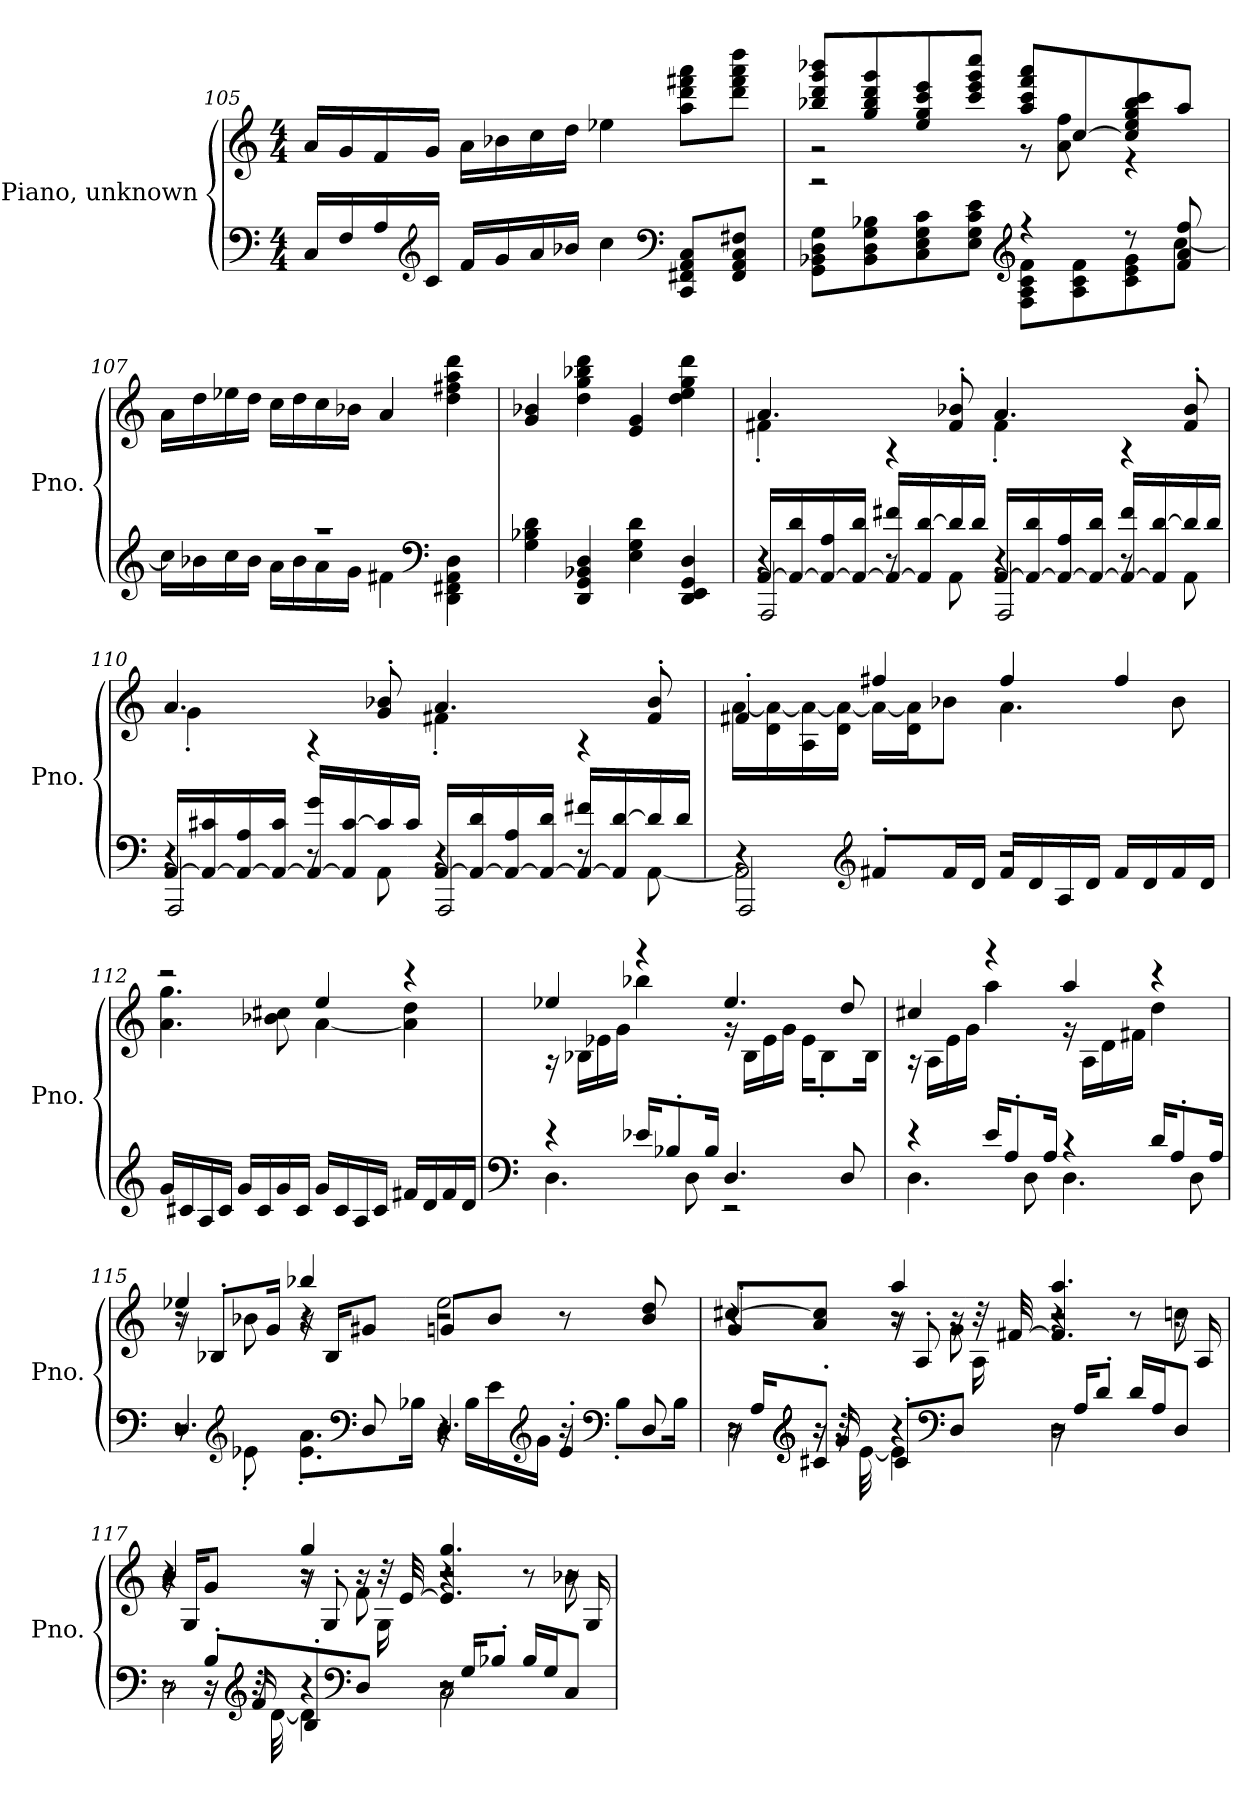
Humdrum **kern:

**kern	**kern
*part1	*part1
*staff2	*staff1
*I"Piano, unknown	*
*I'Pno.	*
*clefF4	*clefG2
*k[]	*k[]
*M4/4	*M4/4
=105	=105
16C/LL	16a/LL
16F/	16g/
16A/	16f/
*clefG2	*
16c/JJ	16g/JJ
16f/LL	16a\LL
16g/	16b-X\
16a/	16cc\
16b-X/JJ	16dd\JJ
4cc\	4ee-X\
*clefF4	*
8CC/ 8FF#X/ 8AA/ 8C/L	8aa\ 8ddd\ 8fff#X\ 8aaa\L
8FF#/ 8AA/ 8C/ 8F#X/J	8ddd\ 8fff#\ 8aaa\ 8dddd\J
=106	=106
*^	*^
2r	8GG\ 8BB-X\ 8D\ 8G\L	8bb-X/ 8ddd/ 8ggg/ 8bbb-X/L	2r
.	8BB-\ 8D\ 8G\ 8B-X\	8gg/ 8bb-/ 8ddd/ 8ggg/	.
.	8C\ 8E\ 8G\ 8c\	8ee/ 8gg/ 8ccc/ 8eee/	.
.	8E\ 8G\ 8c\ 8e\J	8ccc/ 8eee/ 8ggg/ 8cccc/J	.
*clefG2	*	*	*
4r	8F\ 8A\ 8c\ 8f\L	8aa/ 8ccc/ 8fff/ 8aaa/L	8r
.	8A\ 8c\ 8f\	[8cc/	8a\ 8ff\
8r	8c\ 8e\ 8g\	8cc/] 8ee/ 8gg/ 8bb-/ 8ccc/	4r
8f/ 8a/ 8ff/	[8cc\J	8aa/J	.
*	*	*v	*v
!!LO:LB:g=z
=107	=107	=107
1r	16cc\LL]	16a\LL
.	16b-X\	16dd\
.	16cc\	16ee-X\
.	16b-\JJ	16dd\JJ
.	16a\LL	16cc\LL
.	16b-\	16dd\
.	16a\	16cc\
.	16g\JJ	16b-X\JJ
.	4f#X\	4a/
*clefF4	*	*
.	4DD\ 4FF#X\ 4AA\ 4D\	4dd\ 4ff#X\ 4aa\ 4ddd\
*v	*v	*
=108	=108
4G\ 4B-X\ 4d\	4g/ 4b-X/
4DD/ 4GG/ 4BB-X/ 4D/	4dd\ 4gg\ 4bb-X\ 4ddd\
4E\ 4G\ 4d\	4e/ 4g/
4DD/ 4EE/ 4GG/ 4D/	4dd\ 4ee\ 4gg\ 4ddd\
!!LO:LB:g=z
=109	=109
*^	*^
*	*^	*	*
[16AA/LL	4r	2AAA/	4.a/	4f#X'\
16AA/_ 16d/	.	.	.	.
16AA/_ 16A/	.	.	.	.
16AA/_ 16d/JJ	.	.	.	.
16AA/_ 16f#X/LL	8r	.	.	4r
16AA/] [16d/	.	.	.	.
16d/]	8AA\	.	8f#/' 8b-X/'	.
16d/JJ	.	.	.	.
[16AA/LL	4r	2AAA/	4.a/	4f#'\
16AA/_ 16d/	.	.	.	.
16AA/_ 16A/	.	.	.	.
16AA/_ 16d/JJ	.	.	.	.
16AA/_ 16f#/LL	8r	.	.	4r
16AA/] [16d/	.	.	.	.
16d/]	8AA\	.	8f#/' 8b-/'	.
16d/JJ	.	.	.	.
!!LO:LB:g=z	!!
=110	=110	=110	=110	=110
[16AA/LL	4r	2AAA/	4.a/	4g'\
16AA/_ 16c#X/	.	.	.	.
16AA/_ 16A/	.	.	.	.
16AA/_ 16c#/JJ	.	.	.	.
16AA/_ 16g/LL	8r	.	.	4r
16AA/] [16c#/	.	.	.	.
16c#/]	8AA\	.	8g/' 8b-X/'	.
16c#/JJ	.	.	.	.
[16AA/LL	4r	2AAA/	4.a/	4f#X'\
16AA/_ 16d/	.	.	.	.
16AA/_ 16A/	.	.	.	.
16AA/_ 16d/JJ	.	.	.	.
16AA/_ 16f#X/LL	8r	.	.	4r
16AA/] [16d/	.	.	.	.
16d/]	[8AA\	.	8f#/' 8b-/'	.
16d/JJ	.	.	.	.
=111	=111	=111	=111	=111
4r	2AA\]	2AAA/	4f#X'/	[16a\LL
.	.	.	.	16d\ 16a\_
.	.	.	.	16A\ 16a\_
.	.	.	.	16d\ 16a\_JJ
*clefG2	*	*	*	*
8f#X'/L	.	.	4ff#X/	16a\LL_
.	.	.	.	16d\ 16a\]J
16f#/L	.	.	.	8b-X\J
16d/JJ	.	.	.	.
16f#/LL	2r	2r	4ff#/	4.a\
16d/	.	.	.	.
16A/	.	.	.	.
16d/JJ	.	.	.	.
16f#/LL	.	.	4ff#/	.
16d/	.	.	.	.
16f#/	.	.	.	8b-\
16d/JJ	.	.	.	.
*v	*v	*v	*	*
!!LO:PB:g=z	!!
=112	=112	=112
16g/LL	2r	4.a\ 4.gg\
16c#X/	.	.
16A/	.	.
16c#/JJ	.	.
16g/LL	.	.
16c#/	.	.
16g/	.	8b-X\ 8cc#X\
16c#/JJ	.	.
16g/LL	4ee/	[4a\
16c#/	.	.
16A/	.	.
16c#/JJ	.	.
16f#X/LL	4r	4a\] 4dd\
16d/	.	.
16f#/	.	.
16d/JJ	.	.
=113	=113	=113
*clefF4	*	*
*^	*	*
4r	4.D\	4ee-X/	16r
.	.	.	16B-X\LL
.	.	.	16e-X\
.	.	.	16g\JJ
16e-X/KL	.	4r	4bb-X\
8B-X'/	.	.	.
.	8D\	.	.
16B-/Jk	.	.	.
4.D/	2r	4.ee-/	16r
.	.	.	16B-\LL
.	.	.	16e-\
.	.	.	16g\JJ
.	.	.	16e-\KL
.	.	.	8B-'\
8D/	.	8dd/	.
.	.	.	16B-\Jk
!!LO:LB:g=z	!!
=114	=114	=114	=114
4r	4.D\	4cc#X/	16r
.	.	.	16A\LL
.	.	.	16e\
.	.	.	16g\JJ
16e/KL	.	4r	4aa\
8A'/	.	.	.
.	8D\	.	.
16A/Jk	.	.	.
4r	4.D\	4aa/	16r
.	.	.	16A\LL
.	.	.	16d\
.	.	.	16f#X\JJ
16d/KL	.	4r	4dd\
8A'/	.	.	.
.	8D\	.	.
16A/Jk	.	.	.
=115	=115	=115	=115
*	*^	*	*^
2r	8r	4.D/	4ee-X/	8r	16r
.	.	.	.	.	8B-X'/L
*clefG2	*	*	*	*	*
.	8e-X'\	.	.	8b-X\	.
.	.	.	.	.	16g/Jk
.	8.e-\' 8.a\'L	.	4bb-X/	4r	16r
.	.	.	.	.	16B-/KL
*clefF4	*	*	*	*	*
.	.	8D/	.	.	8g#X/J
.	16B-X\Jk	.	.	.	.
4r	16r	4.D/	2r	2ee-\	8gn/L
.	16B-\LL	.	.	.	.
.	16e-\	.	.	.	8b-/J
*clefG2	*	*	*	*	*
.	16g\JJ	.	.	.	.
4e-'/	16r	.	.	.	8r
*clefF4	*	*	*	*	*
.	8B-'\L	.	.	.	.
.	.	8D/	.	.	8b-/ 8dd/
.	16B-\Jk	.	.	.	.
!!LO:LB:g=z
=116	=116	=116	=116	=116	=116
*	*	*^	*	*	*^
8r	8r	16r	2D\	4g'/	4r	[8cc#X/L	4r
.	.	16A/KL	.	.	.	.	.
*clefG2	*	*	*	*	*	*	*
16r	16r	8c#X'/J	.	.	.	8a/ 8cc#/]J	.
16g/	32r	.	.	.	.	.	.
.	[32e\	.	.	.	.	.	.
4r	4e\]	8c#'/L	.	4aa/	8r	16r	8r
.	.	.	.	.	.	8A'/	.
*clefF4	*	*	*	*	*	*	*
.	.	8D/J	.	.	8g\	.	16r
.	.	.	.	.	.	32r	16A\
.	.	.	.	.	.	[32f#X/	.
2r	2r	16r	2D\	2r	4r	4.f#/] 4.aa/	2r
.	.	16A/KL	.	.	.	.	.
.	.	8d'/J	.	.	.	.	.
.	.	16d/LL	.	.	8r	.	.
.	.	16A/J	.	.	.	.	.
.	.	8D/J	.	.	8ccn\	16r	.
.	.	.	.	.	.	16A/	.
!!LO:LB:g=z	!!	!!	!!
=117	=117	=117	=117	=117	=117	=117	=117
8r	8r	8r	2D\	4b/	4r	16r	4r
.	.	.	.	.	.	16G/KL	.
16r	16r	8B'/L	.	.	.	8g/J	.
*clefG2	*	*	*	*	*	*	*
16f/	32r	.	.	.	.	.	.
.	[32d\	.	.	.	.	.	.
4r	4d\]	8B'/	.	4gg/	8r	16r	8r
.	.	.	.	.	.	8G'/	.
*clefF4	*	*	*	*	*	*	*
.	.	8D/J	.	.	8f\	.	16r
.	.	.	.	.	.	32r	16G\
.	.	.	.	.	.	[32e/	.
2r	2r	16r	2C\	2r	4r	4.e/] 4.gg/	2r
.	.	16G/KL	.	.	.	.	.
.	.	8B-X'/J	.	.	.	.	.
.	.	16B-/LL	.	.	8r	.	.
.	.	16G/J	.	.	.	.	.
.	.	8C/J	.	.	8b-X\	16r	.
.	.	.	.	.	.	16G/	.
*v	*v	*v	*v	*	*	*	*
*	*v	*v	*v	*v
=	=
*-	*-
